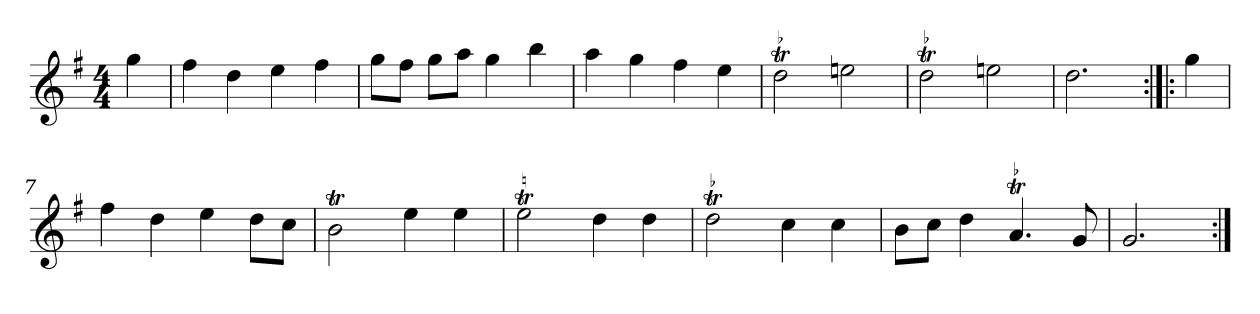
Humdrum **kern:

**kern
*part1
*staff1
*clefG2
*k[f#]
*G:
*M4/4
*MM120
=
4gg
=1
4ff#
4dd
4ee
4ff#
=2
8gg\L
8ff#\J
8gg\L
8aa\J
4gg
4bb
=3
4aa
4gg
4ff#
4ee
=4
!LO:TR:acc=-
2ddt
2een
=5
!LO:TR:acc=-
2ddt
2een
=6
2.dd
=:|!|:
4gg
=7
4ff#
4dd
4ee
8dd\L
8cc\J
=8
2bt
4ee
4ee
=9
2eet
4dd
4dd
=10
!LO:TR:acc=-
2ddt
4cc
4cc
=11
8b\L
8cc\J
4dd
!LO:TR:acc=-
4.at
8g
=12
2.g
=:|!
*-
